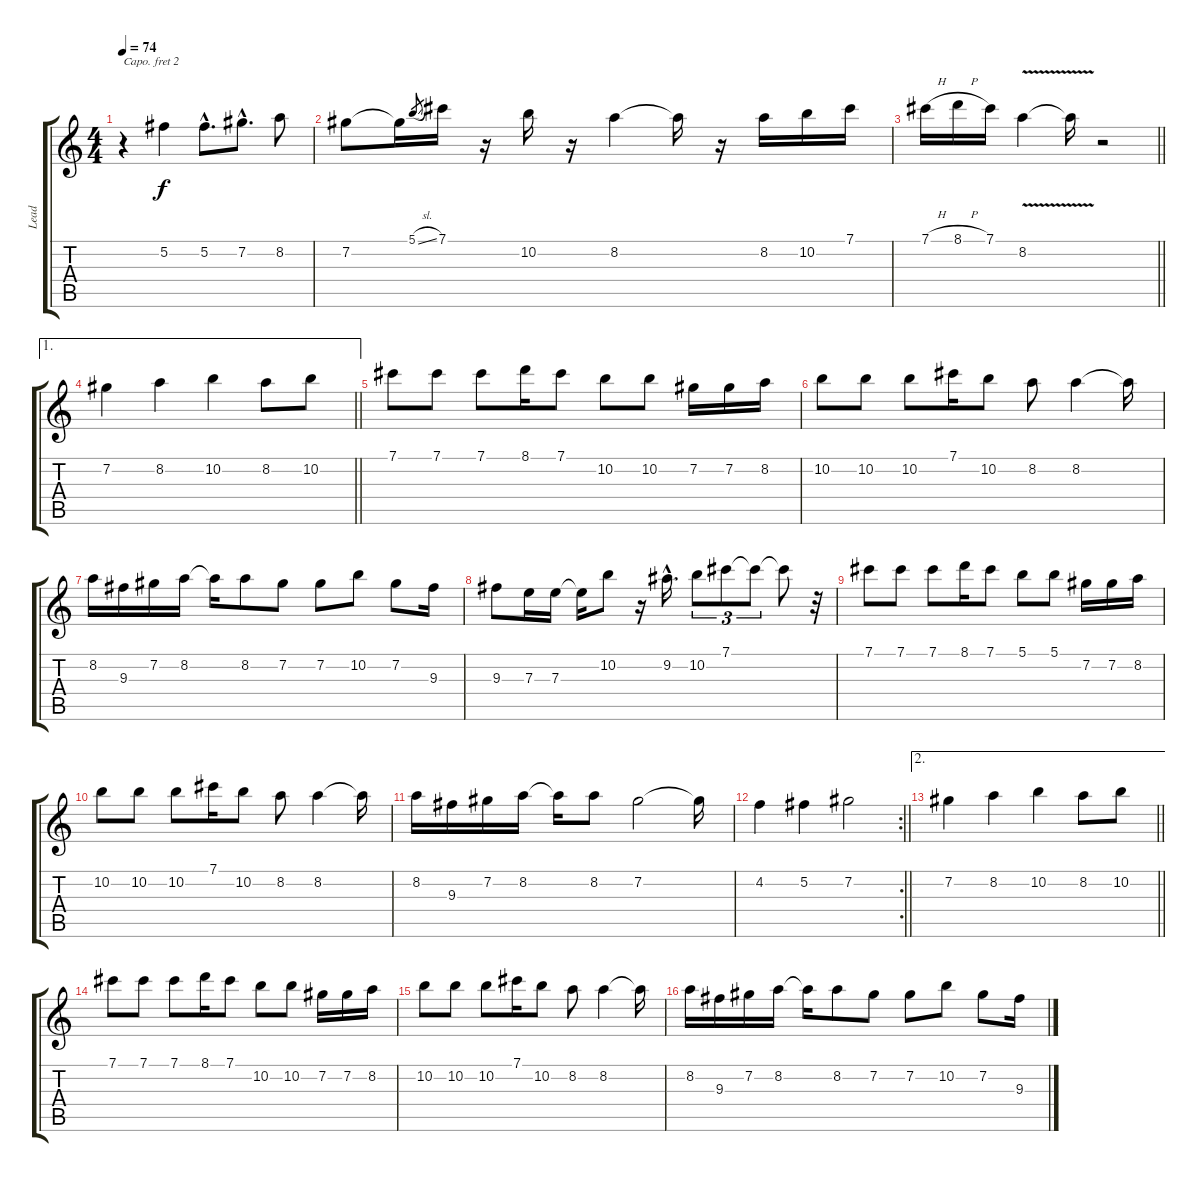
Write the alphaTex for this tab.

\track ("Lead" "Lead") {instrument acousticguitarnylon}
\staff {score tabs}
\capo 2
\tuning (E4 B3 G3 D3 A2 E2) {hide}
\ts (4 4)
\tempo 74
\clef g2
\ks c
r.4{dy f} 5.2.4 5.2{hac}.8{d} 7.2{hac}.8{d} 8.2.8 |
7.2.8 7.2{t}.16 5.1{sl}.8{gr} 7.1.16 r.16 10.2.16 r.16 8.2.4 8.2{t}.16 r.16 8.2.16 10.2.16 7.1.16 |
\barLineRight lightlight
7.1{h}.16 8.1{h}.16 7.1.16 8.2{v}.4 8.2{t}.16 r.2 |
\ae 1
\barLineRight lightlight
7.2.4 8.2.4 10.2.4 8.2.8 10.2.8 |
7.1.8 7.1.8 7.1.8 8.1.16 7.1.8 10.2.8 10.2.8 7.2.16 7.2.16 8.2.16 |
10.2.8 10.2.8 10.2.8 7.1.16 10.2.8 8.2.8 8.2.4 8.2{t}.16 |
8.2.16 9.3.16 7.2.16 8.2.16 8.2{t}.16 8.2.8 7.2.8 7.2.8 10.2.8 7.2.8 9.3.16 |
9.3.8 7.3.16 7.3.16 7.3{t}.16 10.2.8 r.16 9.2{hac}.16{d} 10.2.8{tu (3 2)} 7.1.8{tu (3 2)} 7.1{t}.8{tu (3 2)} 7.1{t}.8 r.32 |
7.1.8 7.1.8 7.1.8 8.1.16 7.1.8 5.1.8 5.1.8 7.2.16 7.2.16 8.2.16 |
10.2.8 10.2.8 10.2.8 7.1.16 10.2.8 8.2.8 8.2.4 8.2{t}.16 |
8.2.16 9.3.16 7.2.16 8.2.16 8.2{t}.16 8.2.8 7.2.2 7.2{t}.16 |
\rc 2
\barLineRight lightlight
4.2.4 5.2.4 7.2.2 |
\ae 2
\barLineRight lightlight
7.2.4 8.2.4 10.2.4 8.2.8 10.2.8 |
7.1.8 7.1.8 7.1.8 8.1.16 7.1.8 10.2.8 10.2.8 7.2.16 7.2.16 8.2.16 |
10.2.8 10.2.8 10.2.8 7.1.16 10.2.8 8.2.8 8.2.4 8.2{t}.16 |
8.2.16 9.3.16 7.2.16 8.2.16 8.2{t}.16 8.2.8 7.2.8 7.2.8 10.2.8 7.2.8 9.3.16
